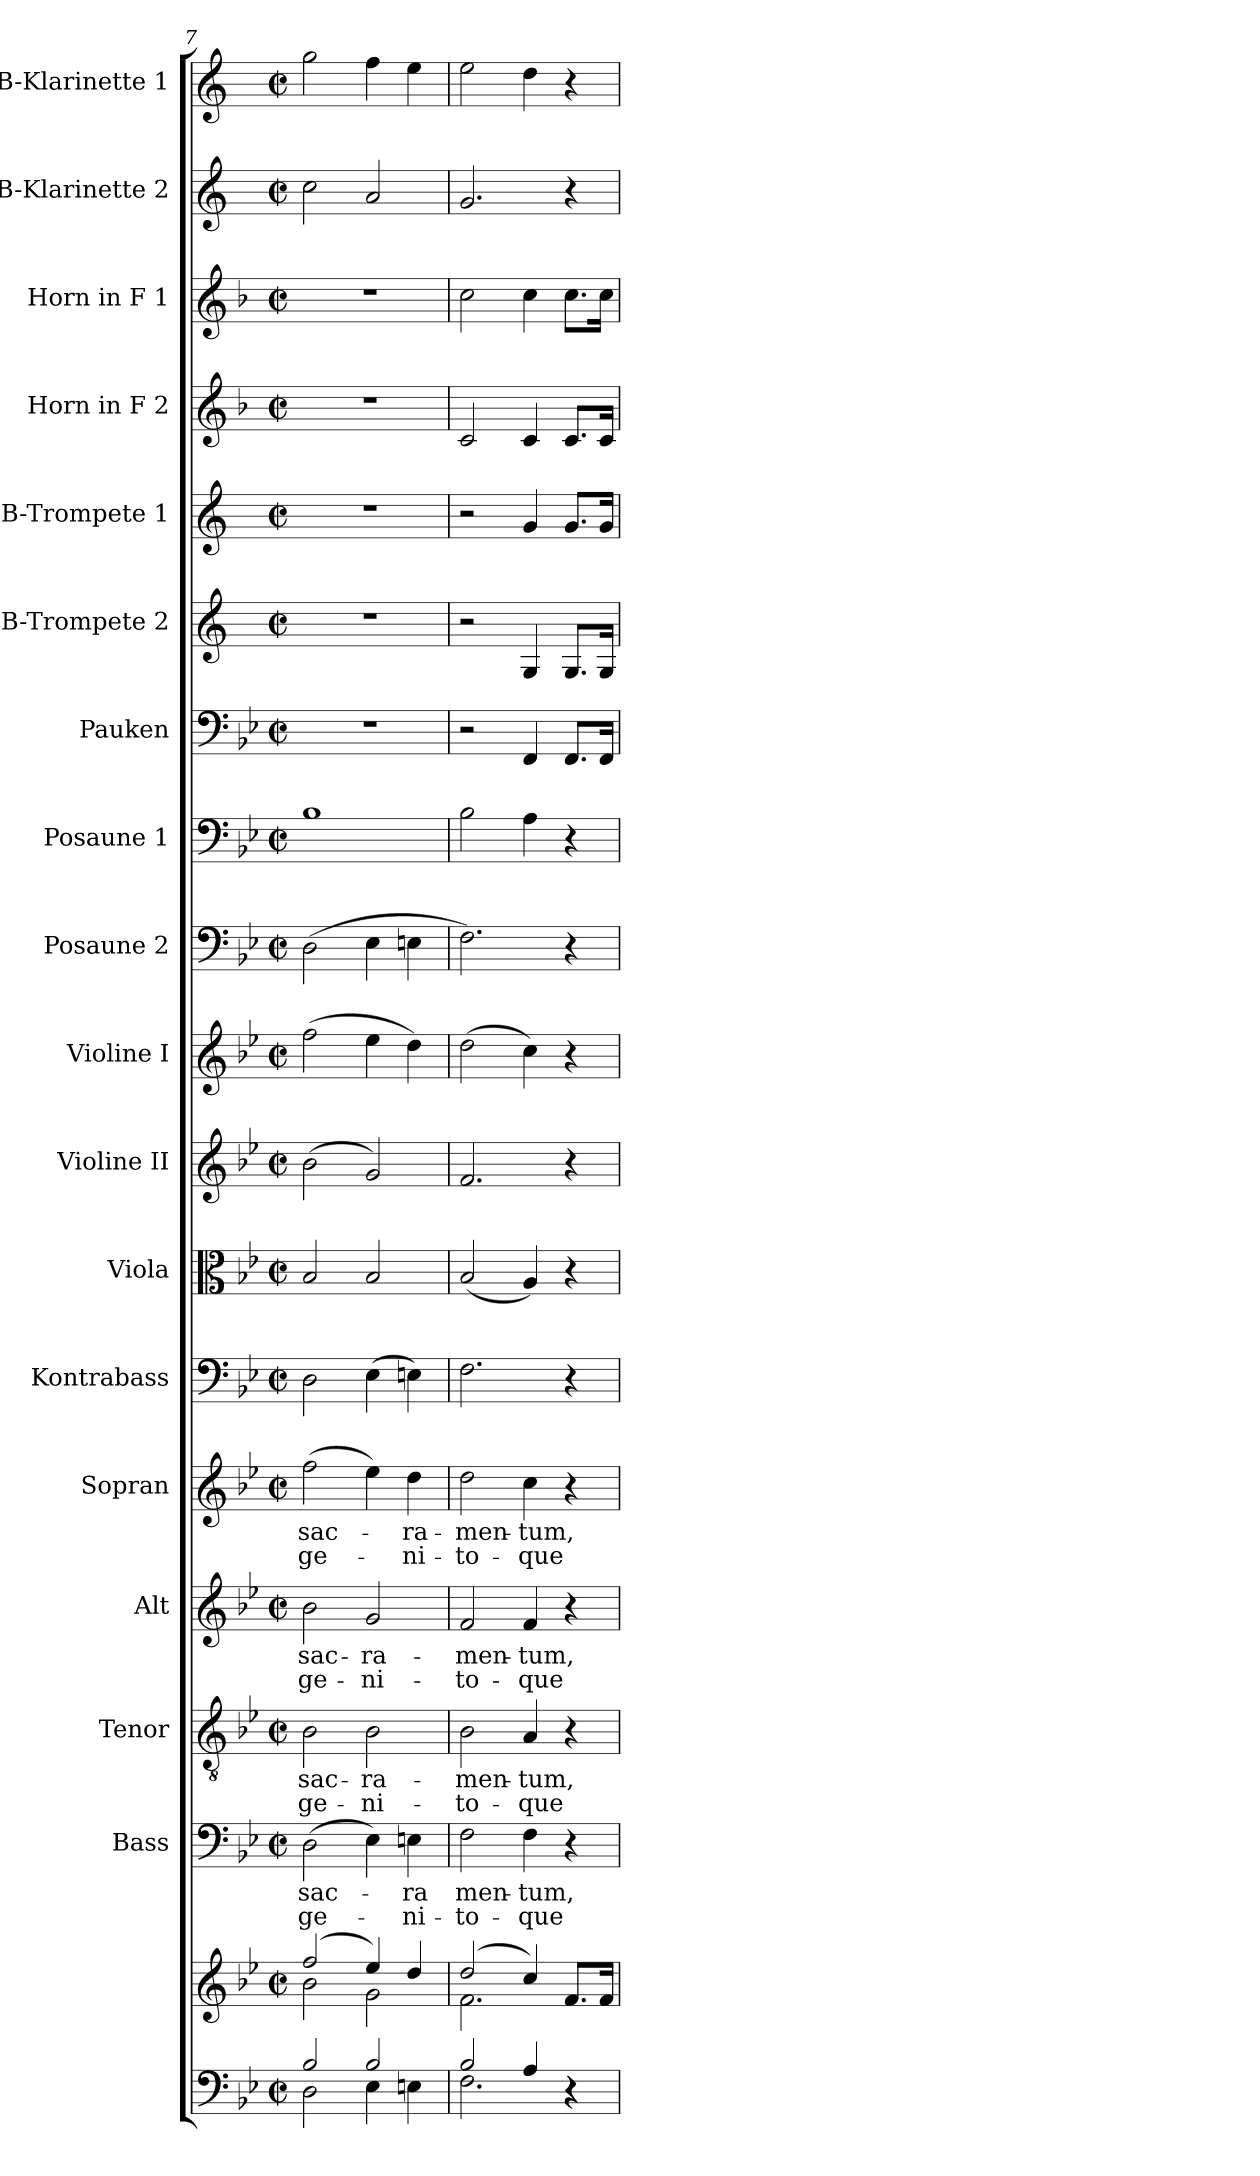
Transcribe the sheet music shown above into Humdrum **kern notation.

**kern	**kern	**kern	**text	**text	**kern	**text	**text	**kern	**text	**text	**kern	**text	**text	**kern	**kern	**kern	**kern	**kern	**kern	**kern	**kern	**kern	**kern	**kern	**kern	**kern
*part18	*part18	*part17	*part17	*part17	*part16	*part16	*part16	*part15	*part15	*part15	*part14	*part14	*part14	*part13	*part12	*part11	*part10	*part9	*part8	*part7	*part6	*part5	*part4	*part3	*part2	*part1
*staff19	*staff18	*staff17	*staff17	*staff17	*staff16	*staff16	*staff16	*staff15	*staff15	*staff15	*staff14	*staff14	*staff14	*staff13	*staff12	*staff11	*staff10	*staff9	*staff8	*staff7	*staff6	*staff5	*staff4	*staff3	*staff2	*staff1
*	*	*I"Bass	*	*	*I"Tenor	*	*	*I"Alt	*	*	*I"Sopran	*	*	*I"Kontrabass	*I"Viola	*I"Violine II	*I"Violine I	*I"Posaune 2	*I"Posaune 1	*I"Pauken	*I"B-Trompete 2	*I"B-Trompete 1	*I"Horn in F 2	*I"Horn in F 1	*I"B-Klarinette 2	*I"B-Klarinette 1
*	*	*I'B.	*	*	*I'T.	*	*	*I'A.	*	*	*I'S.	*	*	*I'Kb.	*I'Vla.	*I'Vl. II	*I'Vl. I	*I'Pos. 2	*I'Pos. 1	*I'Pk.	*I'B Trp. 2	*I'B Trp. 1	*	*	*I'Kl. 2	*I'Kl. 1
*clefF4	*clefG2	*clefF4	*	*	*clefGv2	*	*	*clefG2	*	*	*clefG2	*	*	*clefF4	*clefC3	*clefG2	*clefG2	*clefF4	*clefF4	*clefF4	*clefG2	*clefG2	*clefG2	*clefG2	*clefG2	*clefG2
*	*	*	*	*	*	*	*	*	*	*	*	*	*	*ITrd7c12	*	*	*	*	*	*	*ITrd1c2	*ITrd1c2	*ITrd4c7	*ITrd4c7	*ITrd1c2	*ITrd1c2
*k[b-e-]	*k[b-e-]	*k[b-e-]	*	*	*k[b-e-]	*	*	*k[b-e-]	*	*	*k[b-e-]	*	*	*k[b-e-]	*k[b-e-]	*k[b-e-]	*k[b-e-]	*k[b-e-]	*k[b-e-]	*k[b-e-]	*k[b-e-]	*k[b-e-]	*k[b-e-]	*k[b-e-]	*k[b-e-]	*k[b-e-]
*B-:	*B-:	*B-:	*	*	*B-:	*	*	*B-:	*	*	*B-:	*	*	*B-:	*B-:	*B-:	*B-:	*B-:	*B-:	*B-:	*B-:	*B-:	*B-:	*B-:	*B-:	*B-:
*M2/2	*M2/2	*M2/2	*	*	*M2/2	*	*	*M2/2	*	*	*M2/2	*	*	*M2/2	*M2/2	*M2/2	*M2/2	*M2/2	*M2/2	*M2/2	*M2/2	*M2/2	*M2/2	*M2/2	*M2/2	*M2/2
*met(c|)	*met(c|)	*met(c|)	*	*	*met(c|)	*	*	*met(c|)	*	*	*met(c|)	*	*	*met(c|)	*met(c|)	*met(c|)	*met(c|)	*met(c|)	*met(c|)	*met(c|)	*met(c|)	*met(c|)	*met(c|)	*met(c|)	*met(c|)	*met(c|)
=7	=7	=7	=7	=7	=7	=7	=7	=7	=7	=7	=7	=7	=7	=7	=7	=7	=7	=7	=7	=7	=7	=7	=7	=7	=7	=7
*^	*^	*	*	*	*	*	*	*	*	*	*	*	*	*	*	*	*	*	*	*	*	*	*	*	*	*
!	!	!	!	!	!LO:LY:b	!LO:LY:b	!	!LO:LY:b	!LO:LY:b	!	!LO:LY:b	!LO:LY:b	!	!LO:LY:b	!LO:LY:b	!	!	!	!	!	!	!	!	!	!	!	!	!
2B-/	2D\	(2ff/	2b-\	(>2D\	sac-	ge-	2B-\	sac-	ge-	2b-\	sac-	ge-	(>2ff\	sac-	ge-	2DD\	2B-/	(>2b-\	(>2ff\	(>2D\	1B-	1r	1r	1r	1r	1r	2b-\	2ff\
!	!	!	!	!	!	!	!	!LO:LY:b	!LO:LY:b	!	!LO:LY:b	!LO:LY:b	!	!	!	!	!	!	!	!	!	!	!	!	!	!	!	!
2B-/	4E-\	4ee-/)	2g\	4E-\)	.	.	2B-\	-ra-	-ni-	2g/	-ra-	-ni-	4ee-\)	.	.	(>4EE-\	2B-/	2g/)	4ee-\	4E-\	.	.	.	.	.	.	2g/	4ee-\
!	!	!	!	!	!LO:LY:b	!LO:LY:b	!	!	!	!	!	!	!	!LO:LY:b	!LO:LY:b	!	!	!	!	!	!	!	!	!	!	!	!	!
.	4En\	4dd/	.	4En\	-ra	-ni-	.	.	.	.	.	.	4dd\	-ra-	-ni-	4EEn\)	.	.	4dd\)	4En\	.	.	.	.	.	.	.	4dd\
=8	=8	=8	=8	=8	=8	=8	=8	=8	=8	=8	=8	=8	=8	=8	=8	=8	=8	=8	=8	=8	=8	=8	=8	=8	=8	=8	=8	=8
!	!	!	!	!	!LO:LY:b	!LO:LY:b	!	!LO:LY:b	!LO:LY:b	!	!LO:LY:b	!LO:LY:b	!	!LO:LY:b	!LO:LY:b	!	!	!	!	!	!	!	!	!	!	!	!	!
2B-/	2.F\	(2dd/	2.f\	2F\	men-	-to-	2B-\	-men-	-to-	2f/	-men-	-to-	2dd\	-men-	-to-	2.FF\	(<2B-/	2.f/	(>2dd\	2.F\)	2B-\	2r	2r	2r	2F/	2f\	2.f/	2dd\
!	!	!	!	!	!LO:LY:b	!LO:LY:b	!	!LO:LY:b	!LO:LY:b	!	!LO:LY:b	!LO:LY:b	!	!LO:LY:b	!LO:LY:b	!	!	!	!	!	!	!	!	!	!	!	!	!
4A/	.	4cc/)	.	4F\	-tum,	-que	4A/	-tum,	-que	4f/	-tum,	-que	4cc\	-tum,	-que	.	4A/)	.	4cc\)	.	4A\	4FF/	4F/	4f/	4F/	4f\	.	4cc\
4rC	4rC	8.f/L	4ryy	4r	.	.	4r	.	.	4r	.	.	4r	.	.	4r	4r	4r	4r	4r	4r	8.FF/L	8.F/L	8.f/L	8.F/L	8.f\L	4r	4r
.	.	16f/Jk	.	.	.	.	.	.	.	.	.	.	.	.	.	.	.	.	.	.	.	16FF/Jk	16F/Jk	16f/Jk	16F/Jk	16f\Jk	.	.
*v	*v	*	*	*	*	*	*	*	*	*	*	*	*	*	*	*	*	*	*	*	*	*	*	*	*	*	*	*
*	*v	*v	*	*	*	*	*	*	*	*	*	*	*	*	*	*	*	*	*	*	*	*	*	*	*	*	*
=	=	=	=	=	=	=	=	=	=	=	=	=	=	=	=	=	=	=	=	=	=	=	=	=	=	=
*-	*-	*-	*-	*-	*-	*-	*-	*-	*-	*-	*-	*-	*-	*-	*-	*-	*-	*-	*-	*-	*-	*-	*-	*-	*-	*-
